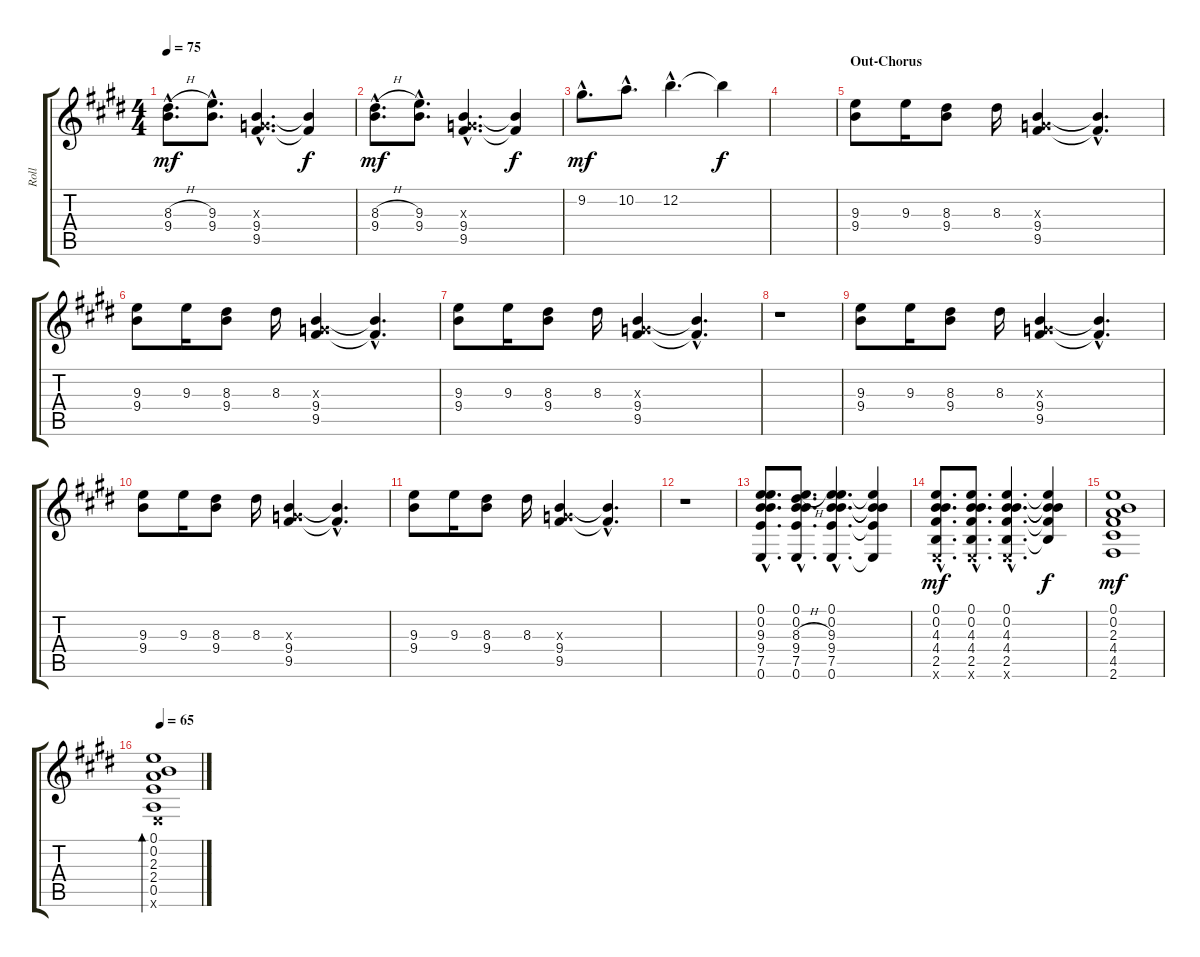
\track ("Roll" "Roll") {instrument electricguitarclean}
\staff {score tabs}
\tuning (E4 B3 G3 D3 A2 E2) {hide}
\ts (4 4)
\tempo 75
\clef g2
\ks e
(8.3{h hac} 9.4{hac}).8{d dy mf} (9.3{hac} 9.4{hac}).8{d} (0.3{hac x} 9.4{hac} 9.5{hac}).4{d} (9.4{t} 9.5{t}).4{dy f} |
(8.3{h hac} 9.4{hac}).8{d dy mf} (9.3{hac} 9.4{hac}).8{d} (0.3{hac x} 9.4{hac} 9.5{hac}).4{d} (9.4{t} 9.5{t}).4{dy f} |
9.2{hac}.8{d dy mf} 10.2{hac}.8{d} 12.2{hac}.4{d} 12.2{t}.4{dy f} |
|
\section ("" "Out-Chorus")
(9.3 9.4).8 9.3.16 (8.3 9.4).8 8.3.16 (0.3{x} 9.4 9.5).4 (9.4{hac t} 9.5{hac t}).4{d} |
(9.3 9.4).8 9.3.16 (8.3 9.4).8 8.3.16 (0.3{x} 9.4 9.5).4 (9.4{hac t} 9.5{hac t}).4{d} |
(9.3 9.4).8 9.3.16 (8.3 9.4).8 8.3.16 (0.3{x} 9.4 9.5).4 (9.4{hac t} 9.5{hac t}).4{d} |
r.1 |
(9.3 9.4).8 9.3.16 (8.3 9.4).8 8.3.16 (0.3{x} 9.4 9.5).4 (9.4{hac t} 9.5{hac t}).4{d} |
(9.3 9.4).8 9.3.16 (8.3 9.4).8 8.3.16 (0.3{x} 9.4 9.5).4 (9.4{hac t} 9.5{hac t}).4{d} |
(9.3 9.4).8 9.3.16 (8.3 9.4).8 8.3.16 (0.3{x} 9.4 9.5).4 (9.4{hac t} 9.5{hac t}).4{d} |
r.1 |
(0.1{hac} 0.2{hac} 9.3{hac} 9.4{hac} 7.5{hac} 0.6{hac}).8{d} (0.1{hac} 0.2{hac} 8.3{h hac} 9.4{hac} 7.5{hac} 0.6{hac}).8{d} (0.1{hac} 0.2{hac} 9.3{hac} 9.4{hac} 7.5{hac} 0.6{hac}).4{d} (0.1{t} 0.2{t} 9.4{t} 7.5{t} 0.6{t}).4 |
(0.1{hac} 0.2{hac} 4.3{hac} 4.4{hac} 2.5{hac} 0.6{hac x}).8{d dy mf} (0.1{hac} 0.2{hac} 4.3{hac} 4.4{hac} 2.5{hac} 0.6{hac x}).8{d} (0.1{hac} 0.2{hac} 4.3{hac} 4.4{hac} 2.5{hac} 0.6{hac x}).4{d} (0.1{t} 0.2{t} 4.3{t} 4.4{t} 2.5{t}).4{dy f} |
(0.1 0.2 2.3 4.4 4.5 2.6).1{dy mf} |
\tempo 65
(0.1 0.2 2.3 2.4 0.5 0.6{x}).1{bd 240}
